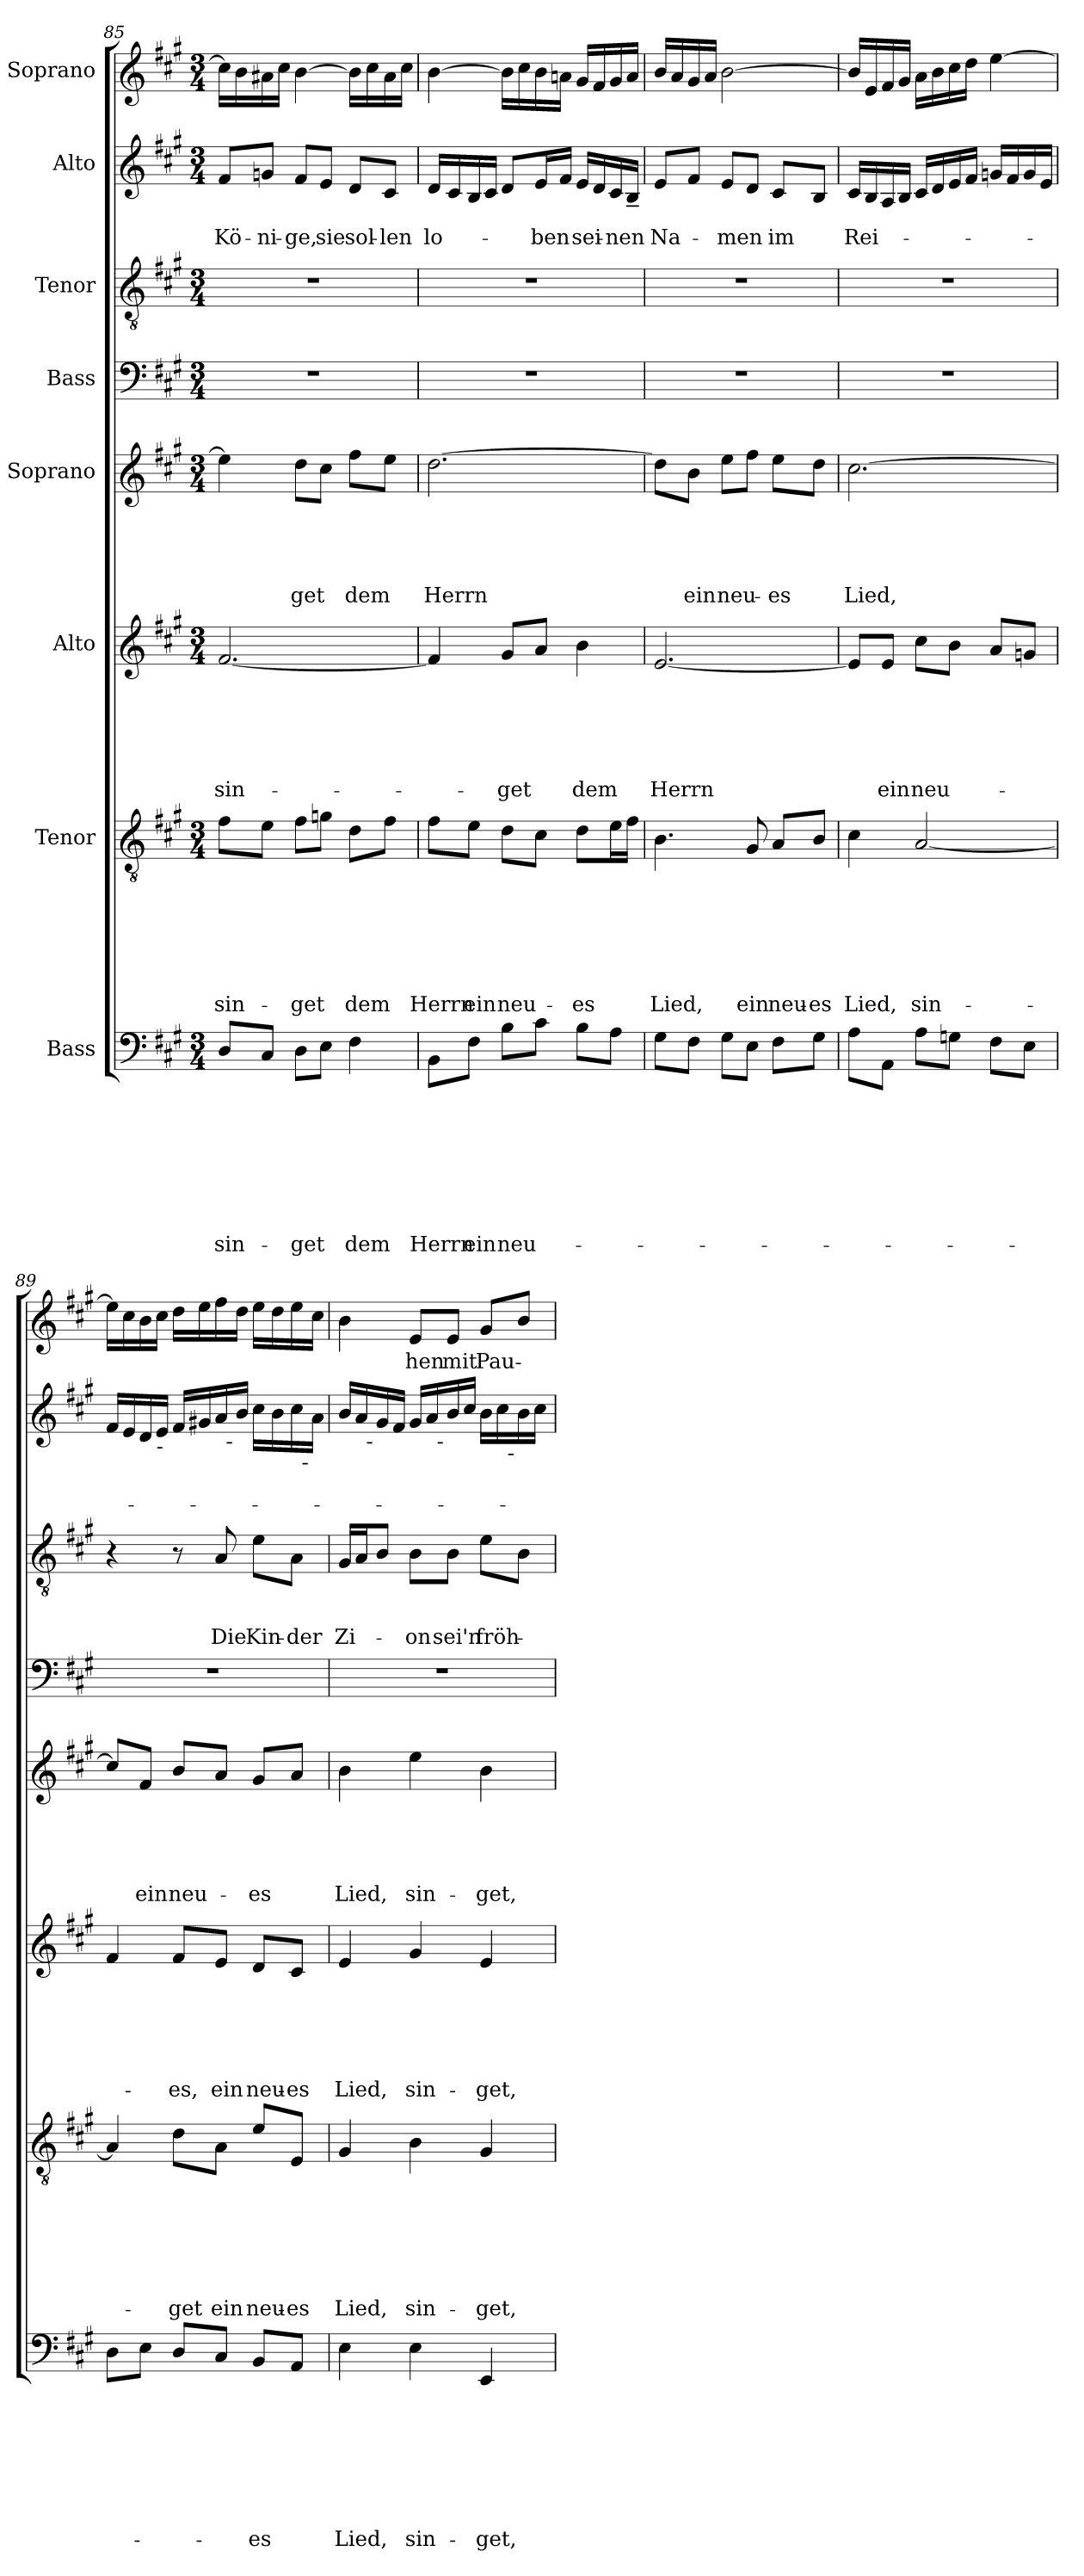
**kern	**text	**text	**text	**text	**text	**text	**text	**text	**kern	**text	**text	**text	**text	**text	**text	**text	**kern	**text	**text	**text	**text	**text	**text	**kern	**text	**text	**text	**text	**text	**kern	**kern	**text	**text	**text	**kern	**text	**text	**kern	**text
*part8	*part8	*part8	*part8	*part8	*part8	*part8	*part8	*part8	*part7	*part7	*part7	*part7	*part7	*part7	*part7	*part7	*part6	*part6	*part6	*part6	*part6	*part6	*part6	*part5	*part5	*part5	*part5	*part5	*part5	*part4	*part3	*part3	*part3	*part3	*part2	*part2	*part2	*part1	*part1
*staff8	*staff8	*staff8	*staff8	*staff8	*staff8	*staff8	*staff8	*staff8	*staff7	*staff7	*staff7	*staff7	*staff7	*staff7	*staff7	*staff7	*staff6	*staff6	*staff6	*staff6	*staff6	*staff6	*staff6	*staff5	*staff5	*staff5	*staff5	*staff5	*staff5	*staff4	*staff3	*staff3	*staff3	*staff3	*staff2	*staff2	*staff2	*staff1	*staff1
*I"Bass	*	*	*	*	*	*	*	*	*I"Tenor	*	*	*	*	*	*	*	*I"Alto	*	*	*	*	*	*	*I"Soprano	*	*	*	*	*	*I"Bass	*I"Tenor	*	*	*	*I"Alto	*	*	*I"Soprano	*
*clefF4	*	*	*	*	*	*	*	*	*clefGv2	*	*	*	*	*	*	*	*clefG2	*	*	*	*	*	*	*clefG2	*	*	*	*	*	*clefF4	*clefGv2	*	*	*	*clefG2	*	*	*clefG2	*
*k[f#c#g#]	*	*	*	*	*	*	*	*	*k[f#c#g#]	*	*	*	*	*	*	*	*k[f#c#g#]	*	*	*	*	*	*	*k[f#c#g#]	*	*	*	*	*	*k[f#c#g#]	*k[f#c#g#]	*	*	*	*k[f#c#g#]	*	*	*k[f#c#g#]	*
*A:	*	*	*	*	*	*	*	*	*A:	*	*	*	*	*	*	*	*A:	*	*	*	*	*	*	*A:	*	*	*	*	*	*A:	*A:	*	*	*	*A:	*	*	*A:	*
*M3/4	*	*	*	*	*	*	*	*	*M3/4	*	*	*	*	*	*	*	*M3/4	*	*	*	*	*	*	*M3/4	*	*	*	*	*	*M3/4	*M3/4	*	*	*	*M3/4	*	*	*M3/4	*
=85	=85	=85	=85	=85	=85	=85	=85	=85	=85	=85	=85	=85	=85	=85	=85	=85	=85	=85	=85	=85	=85	=85	=85	=85	=85	=85	=85	=85	=85	=85	=85	=85	=85	=85	=85	=85	=85	=85	=85
!	!	!	!	!	!	!	!	!LO:LY:b	!	!	!	!	!	!	!	!LO:LY:b	!	!	!	!	!	!	!LO:LY:b	!	!	!	!	!	!	!LO:N:vis=1	!LO:N:vis=1	!	!	!	!	!	!LO:LY:b	!	!
8D/L	.	.	.	.	.	.	.	sin-	8f#\L	.	.	.	.	.	.	sin-	[<2.f#/	.	.	.	.	.	sin-	4ee\]	.	.	.	.	.	2.r	2.r	.	.	.	8f#/L	.	Kö-	16cc#\LL]	.
.	.	.	.	.	.	.	.	.	.	.	.	.	.	.	.	.	.	.	.	.	.	.	.	.	.	.	.	.	.	.	.	.	.	.	.	.	.	16b\	.
!	!	!	!	!	!	!	!	!	!	!	!	!	!	!	!	!	!	!	!	!	!	!	!	!	!	!	!	!	!	!	!	!	!	!	!	!	!LO:LY:b	!	!
8C#/J	.	.	.	.	.	.	.	.	8e\J	.	.	.	.	.	.	.	.	.	.	.	.	.	.	.	.	.	.	.	.	.	.	.	.	.	8gn/J	.	-ni-	16a#X\	.
.	.	.	.	.	.	.	.	.	.	.	.	.	.	.	.	.	.	.	.	.	.	.	.	.	.	.	.	.	.	.	.	.	.	.	.	.	.	16cc#\JJ	.
!	!	!	!	!	!	!	!	!LO:LY:b	!	!	!	!	!	!	!	!LO:LY:b	!	!	!	!	!	!	!	!	!	!	!	!	!LO:LY:b	!	!	!	!	!	!	!	!LO:LY:b	!	!
8D\L	.	.	.	.	.	.	.	-get	8f#\L	.	.	.	.	.	.	-get	.	.	.	.	.	.	.	8dd\L	.	.	.	.	-get	.	.	.	.	.	8f#/L	.	-ge,	[>4b\	.
!	!	!	!	!	!	!	!	!	!	!	!	!	!	!	!	!	!	!	!	!	!	!	!	!	!	!	!	!	!	!	!	!	!	!	!	!	!LO:LY:b	!	!
8E\J	.	.	.	.	.	.	.	.	8gn\J	.	.	.	.	.	.	.	.	.	.	.	.	.	.	8cc#\J	.	.	.	.	.	.	.	.	.	.	8e/J	.	sie	.	.
!	!	!	!	!	!	!	!	!LO:LY:b	!	!	!	!	!	!	!	!LO:LY:b	!	!	!	!	!	!	!	!	!	!	!	!	!LO:LY:b	!	!	!	!	!	!	!	!LO:LY:b	!	!
4F#\	.	.	.	.	.	.	.	dem	8d\L	.	.	.	.	.	.	dem	.	.	.	.	.	.	.	8ff#\L	.	.	.	.	dem	.	.	.	.	.	8d/L	.	sol-	16b\LL]	.
.	.	.	.	.	.	.	.	.	.	.	.	.	.	.	.	.	.	.	.	.	.	.	.	.	.	.	.	.	.	.	.	.	.	.	.	.	.	16cc#\	.
!	!	!	!	!	!	!	!	!	!	!	!	!	!	!	!	!	!	!	!	!	!	!	!	!	!	!	!	!	!	!	!	!	!	!	!	!	!LO:LY:b	!	!
.	.	.	.	.	.	.	.	.	8f#\J	.	.	.	.	.	.	.	.	.	.	.	.	.	.	8ee\J	.	.	.	.	.	.	.	.	.	.	8c#/J	.	-len	16a#\	.
.	.	.	.	.	.	.	.	.	.	.	.	.	.	.	.	.	.	.	.	.	.	.	.	.	.	.	.	.	.	.	.	.	.	.	.	.	.	16cc#\JJ	.
!!LO:PB:g=z
=86	=86	=86	=86	=86	=86	=86	=86	=86	=86	=86	=86	=86	=86	=86	=86	=86	=86	=86	=86	=86	=86	=86	=86	=86	=86	=86	=86	=86	=86	=86	=86	=86	=86	=86	=86	=86	=86	=86	=86
!	!	!	!	!	!	!	!	!LO:LY:b	!	!	!	!	!	!	!	!LO:LY:b	!	!	!	!	!	!	!	!	!	!	!	!	!LO:LY:b	!LO:N:vis=1	!LO:N:vis=1	!	!	!	!	!	!LO:LY:b	!	!
8BB\L	.	.	.	.	.	.	.	Herrn	8f#\L	.	.	.	.	.	.	Herrn	4f#/]	.	.	.	.	.	.	[>2.dd\	.	.	.	.	Herrn	2.r	2.r	.	.	.	16d/LL	.	lo-	[>4b\	.
.	.	.	.	.	.	.	.	.	.	.	.	.	.	.	.	.	.	.	.	.	.	.	.	.	.	.	.	.	.	.	.	.	.	.	16c#/	.	.	.	.
!	!	!	!	!	!	!	!	!LO:LY:b	!	!	!	!	!	!	!	!LO:LY:b	!	!	!	!	!	!	!	!	!	!	!	!	!	!	!	!	!	!	!	!	!	!	!
8F#\J	.	.	.	.	.	.	.	ein	8e\J	.	.	.	.	.	.	ein	.	.	.	.	.	.	.	.	.	.	.	.	.	.	.	.	.	.	16B/	.	.	.	.
.	.	.	.	.	.	.	.	.	.	.	.	.	.	.	.	.	.	.	.	.	.	.	.	.	.	.	.	.	.	.	.	.	.	.	16c#/JJ	.	.	.	.
!	!	!	!	!	!	!	!	!LO:LY:b	!	!	!	!	!	!	!	!LO:LY:b	!	!	!	!	!	!	!LO:LY:b	!	!	!	!	!	!	!	!	!	!	!	!	!	!	!	!
8B\L	.	.	.	.	.	.	.	neu-	8d\L	.	.	.	.	.	.	neu-	8g#/L	.	.	.	.	.	-get	.	.	.	.	.	.	.	.	.	.	.	8d/L	.	.	16b\LL]	.
.	.	.	.	.	.	.	.	.	.	.	.	.	.	.	.	.	.	.	.	.	.	.	.	.	.	.	.	.	.	.	.	.	.	.	.	.	.	16cc#\	.
!	!	!	!	!	!	!	!	!	!	!	!	!	!	!	!	!	!	!	!	!	!	!	!	!	!	!	!	!	!	!	!	!	!	!	!	!	!LO:LY:b	!	!
8c#\J	.	.	.	.	.	.	.	.	8c#\J	.	.	.	.	.	.	.	8a/J	.	.	.	.	.	.	.	.	.	.	.	.	.	.	.	.	.	16e/L	.	-ben	16b\	.
.	.	.	.	.	.	.	.	.	.	.	.	.	.	.	.	.	.	.	.	.	.	.	.	.	.	.	.	.	.	.	.	.	.	.	16f#/JJ	.	.	16an\JJ	.
!	!	!	!	!	!	!	!	!	!	!	!	!	!	!	!	!LO:LY:b	!	!	!	!	!	!	!LO:LY:b	!	!	!	!	!	!	!	!	!	!	!	!	!	!LO:LY:b	!	!
8B\L	.	.	.	.	.	.	.	.	8d\L	.	.	.	.	.	.	-es	4b\	.	.	.	.	.	dem	.	.	.	.	.	.	.	.	.	.	.	16e/LL	.	sei-	16g#/LL	.
.	.	.	.	.	.	.	.	.	.	.	.	.	.	.	.	.	.	.	.	.	.	.	.	.	.	.	.	.	.	.	.	.	.	.	16d/	.	.	16f#/	.
!	!	!	!	!	!	!	!	!	!	!	!	!	!	!	!	!	!	!	!	!	!	!	!	!	!	!	!	!	!	!	!	!	!	!	!	!	!LO:LY:b	!	!
8A\J	.	.	.	.	.	.	.	.	16e\L	.	.	.	.	.	.	.	.	.	.	.	.	.	.	.	.	.	.	.	.	.	.	.	.	.	16c#/	.	-nen	16g#/	.
.	.	.	.	.	.	.	.	.	16f#\JJ	.	.	.	.	.	.	.	.	.	.	.	.	.	.	.	.	.	.	.	.	.	.	.	.	.	16B~</JJ	.	.	16a/JJ	.
=87	=87	=87	=87	=87	=87	=87	=87	=87	=87	=87	=87	=87	=87	=87	=87	=87	=87	=87	=87	=87	=87	=87	=87	=87	=87	=87	=87	=87	=87	=87	=87	=87	=87	=87	=87	=87	=87	=87	=87
!	!	!	!	!	!	!	!	!	!	!	!	!	!	!	!	!LO:LY:b	!	!	!	!	!	!	!LO:LY:b	!	!	!	!	!	!	!LO:N:vis=1	!LO:N:vis=1	!	!	!	!	!	!LO:LY:b	!	!
8G#\L	.	.	.	.	.	.	.	.	4.B\	.	.	.	.	.	.	Lied,	[<2.e/	.	.	.	.	.	Herrn	8dd\L]	.	.	.	.	.	2.r	2.r	.	.	.	8e/L	.	Na-	16b/LL	.
.	.	.	.	.	.	.	.	.	.	.	.	.	.	.	.	.	.	.	.	.	.	.	.	.	.	.	.	.	.	.	.	.	.	.	.	.	.	16a/	.
!	!	!	!	!	!	!	!	!	!	!	!	!	!	!	!	!	!	!	!	!	!	!	!	!	!	!	!	!	!LO:LY:b	!	!	!	!	!	!	!	!	!	!
8F#\J	.	.	.	.	.	.	.	.	.	.	.	.	.	.	.	.	.	.	.	.	.	.	.	8b\J	.	.	.	.	ein	.	.	.	.	.	8f#/J	.	.	16g#/	.
.	.	.	.	.	.	.	.	.	.	.	.	.	.	.	.	.	.	.	.	.	.	.	.	.	.	.	.	.	.	.	.	.	.	.	.	.	.	16a/JJ	.
!	!	!	!	!	!	!	!	!	!	!	!	!	!	!	!	!	!	!	!	!	!	!	!	!	!	!	!	!	!LO:LY:b	!	!	!	!	!	!	!	!LO:LY:b	!	!
8G#\L	.	.	.	.	.	.	.	.	.	.	.	.	.	.	.	.	.	.	.	.	.	.	.	8ee\L	.	.	.	.	neu-	.	.	.	.	.	8e/L	.	-men	[>2b\	.
!	!	!	!	!	!	!	!	!	!	!	!	!	!	!	!	!LO:LY:b	!	!	!	!	!	!	!	!	!	!	!	!	!	!	!	!	!	!	!	!	!	!	!
8E\J	.	.	.	.	.	.	.	.	8G#/	.	.	.	.	.	.	ein	.	.	.	.	.	.	.	8ff#\J	.	.	.	.	.	.	.	.	.	.	8d/J	.	.	.	.
!	!	!	!	!	!	!	!	!	!	!	!	!	!	!	!	!LO:LY:b	!	!	!	!	!	!	!	!	!	!	!	!	!LO:LY:b	!	!	!	!	!	!	!	!LO:LY:b	!	!
8F#\L	.	.	.	.	.	.	.	.	8A/L	.	.	.	.	.	.	neu-	.	.	.	.	.	.	.	8ee\L	.	.	.	.	-es	.	.	.	.	.	8c#/L	.	im	.	.
!	!	!	!	!	!	!	!	!	!	!	!	!	!	!	!	!LO:LY:b:rj	!	!	!	!	!	!	!	!	!	!	!	!	!	!	!	!	!	!	!	!	!	!	!
8G#\J	.	.	.	.	.	.	.	.	8B/J	.	.	.	.	.	.	-es	.	.	.	.	.	.	.	8dd\J	.	.	.	.	.	.	.	.	.	.	8B/J	.	.	.	.
=88	=88	=88	=88	=88	=88	=88	=88	=88	=88	=88	=88	=88	=88	=88	=88	=88	=88	=88	=88	=88	=88	=88	=88	=88	=88	=88	=88	=88	=88	=88	=88	=88	=88	=88	=88	=88	=88	=88	=88
!	!	!	!	!	!	!	!	!	!	!	!	!	!	!	!	!LO:LY:b	!	!	!	!	!	!	!	!	!	!	!	!	!LO:LY:b	!LO:N:vis=1	!LO:N:vis=1	!	!	!	!	!	!LO:LY:b	!	!
8A\L	.	.	.	.	.	.	.	.	4c#\	.	.	.	.	.	.	Lied,	8e/L]	.	.	.	.	.	.	[>2.cc#\	.	.	.	.	Lied,	2.r	2.r	.	.	.	16c#/LL	.	Rei-	16b/LL]	.
.	.	.	.	.	.	.	.	.	.	.	.	.	.	.	.	.	.	.	.	.	.	.	.	.	.	.	.	.	.	.	.	.	.	.	16B/	.	.	16e/	.
!	!	!	!	!	!	!	!	!	!	!	!	!	!	!	!	!	!	!	!	!	!	!	!LO:LY:b	!	!	!	!	!	!	!	!	!	!	!	!	!	!	!	!
8AA\J	.	.	.	.	.	.	.	.	.	.	.	.	.	.	.	.	8e/J	.	.	.	.	.	ein	.	.	.	.	.	.	.	.	.	.	.	16A/	.	.	16f#/	.
.	.	.	.	.	.	.	.	.	.	.	.	.	.	.	.	.	.	.	.	.	.	.	.	.	.	.	.	.	.	.	.	.	.	.	16B/JJ	.	.	16g#/JJ	.
!	!	!	!	!	!	!	!	!	!	!	!	!	!	!	!	!LO:LY:b	!	!	!	!	!	!	!LO:LY:b	!	!	!	!	!	!	!	!	!	!	!	!	!	!	!	!
8A\L	.	.	.	.	.	.	.	.	[<2A/	.	.	.	.	.	.	sin-	8cc#\L	.	.	.	.	.	neu-	.	.	.	.	.	.	.	.	.	.	.	16c#/LL	.	.	16a\LL	.
.	.	.	.	.	.	.	.	.	.	.	.	.	.	.	.	.	.	.	.	.	.	.	.	.	.	.	.	.	.	.	.	.	.	.	16d/	.	.	16b\	.
8Gn\J	.	.	.	.	.	.	.	.	.	.	.	.	.	.	.	.	8b\J	.	.	.	.	.	.	.	.	.	.	.	.	.	.	.	.	.	16e/	.	.	16cc#\	.
.	.	.	.	.	.	.	.	.	.	.	.	.	.	.	.	.	.	.	.	.	.	.	.	.	.	.	.	.	.	.	.	.	.	.	16f#/JJ	.	.	16dd\JJ	.
8F#\L	.	.	.	.	.	.	.	.	.	.	.	.	.	.	.	.	8a/L	.	.	.	.	.	.	.	.	.	.	.	.	.	.	.	.	.	16gn/LL	.	.	[>4ee\	.
.	.	.	.	.	.	.	.	.	.	.	.	.	.	.	.	.	.	.	.	.	.	.	.	.	.	.	.	.	.	.	.	.	.	.	16f#/	.	.	.	.
8E\J	.	.	.	.	.	.	.	.	.	.	.	.	.	.	.	.	8gn/J	.	.	.	.	.	.	.	.	.	.	.	.	.	.	.	.	.	16g/	.	.	.	.
.	.	.	.	.	.	.	.	.	.	.	.	.	.	.	.	.	.	.	.	.	.	.	.	.	.	.	.	.	.	.	.	.	.	.	16e/JJ	.	.	.	.
=89	=89	=89	=89	=89	=89	=89	=89	=89	=89	=89	=89	=89	=89	=89	=89	=89	=89	=89	=89	=89	=89	=89	=89	=89	=89	=89	=89	=89	=89	=89	=89	=89	=89	=89	=89	=89	=89	=89	=89
!	!	!	!	!	!	!	!	!	!	!	!	!	!	!	!	!	!	!	!	!	!	!	!	!	!	!	!	!	!	!LO:N:vis=1	!	!	!	!	!	!	!	!	!
*	*	*	*	*	*	*	*	*	*	*	*	*	*	*	*	*	*	*	*	*	*	*	*	*	*	*	*	*	*	*	*	*	*	*	*^	*	*	*	*
8D\L	.	.	.	.	.	.	.	.	4A/]	.	.	.	.	.	.	.	4f#/	.	.	.	.	.	.	8cc#/L]	.	.	.	.	.	2.r	4r	.	.	.	16f#/LL	4ryy	.	.	16ee\LL]	.
.	.	.	.	.	.	.	.	.	.	.	.	.	.	.	.	.	.	.	.	.	.	.	.	.	.	.	.	.	.	.	.	.	.	.	16e/	.	.	.	16cc#\	.
!	!	!	!	!	!	!	!	!	!	!	!	!	!	!	!	!	!	!	!	!	!	!	!	!	!	!	!	!	!LO:LY:b	!	!	!	!	!	!	!	!	!	!	!
8E\J	.	.	.	.	.	.	.	.	.	.	.	.	.	.	.	.	.	.	.	.	.	.	.	8f#/J	.	.	.	.	ein	.	.	.	.	.	16d/	.	.	.	16b\	.
!	!	!	!	!	!	!	!	!	!	!	!	!	!	!	!	!	!	!	!	!	!	!	!	!	!	!	!	!	!	!	!	!	!	!	!LO:TX:b:t=-	!	!	!	!	!
.	.	.	.	.	.	.	.	.	.	.	.	.	.	.	.	.	.	.	.	.	.	.	.	.	.	.	.	.	.	.	.	.	.	.	16e/JJ	.	.	.	16cc#\JJ	.
!	!	!	!	!	!	!	!	!	!	!	!	!	!	!	!	!LO:LY:b	!	!	!	!	!	!	!LO:LY:b	!	!	!	!	!	!LO:LY:b	!	!	!	!	!	!	!	!	!	!	!
8D/L	.	.	.	.	.	.	.	.	8d\L	.	.	.	.	.	.	-get	8f#/L	.	.	.	.	.	-es,	8b/L	.	.	.	.	neu-	.	8r	.	.	.	16f#/LL	8ryy	.	.	16dd\LL	.
.	.	.	.	.	.	.	.	.	.	.	.	.	.	.	.	.	.	.	.	.	.	.	.	.	.	.	.	.	.	.	.	.	.	.	16g#X/	.	.	.	16ee\	.
!	!	!	!	!	!	!	!	!	!	!	!	!	!	!	!	!LO:LY:b	!	!	!	!	!	!	!LO:LY:b	!	!	!	!	!	!	!	!	!	!	!LO:LY:b	!	!	!	!	!	!
8C#/J	.	.	.	.	.	.	.	.	8A\J	.	.	.	.	.	.	ein	8e/J	.	.	.	.	.	ein	8a/J	.	.	.	.	.	.	8A/	.	.	Die	16a/	32ryy	.	.	16ff#\	.
!	!	!	!	!	!	!	!	!	!	!	!	!	!	!	!	!	!	!	!	!	!	!	!	!	!	!	!	!	!	!	!	!	!	!	!	!LO:TX:b:t=-	!	!	!	!
.	.	.	.	.	.	.	.	.	.	.	.	.	.	.	.	.	.	.	.	.	.	.	.	.	.	.	.	.	.	.	.	.	.	.	.	4ryy	.	.	.	.
.	.	.	.	.	.	.	.	.	.	.	.	.	.	.	.	.	.	.	.	.	.	.	.	.	.	.	.	.	.	.	.	.	.	.	16b/JJ	.	.	.	16dd\JJ	.
!	!	!	!	!	!	!	!	!LO:LY:b	!	!	!	!	!	!	!	!LO:LY:b	!	!	!	!	!	!	!LO:LY:b	!	!	!	!	!	!LO:LY:b	!	!	!	!	!LO:LY:b	!	!	!	!	!	!
8BB/L	.	.	.	.	.	.	.	-es	8e/L	.	.	.	.	.	.	neu-	8d/L	.	.	.	.	.	neu-	8g#/L	.	.	.	.	-es	.	8e\L	.	.	Kin-	16cc#\LL	.	.	.	16ee\LL	.
.	.	.	.	.	.	.	.	.	.	.	.	.	.	.	.	.	.	.	.	.	.	.	.	.	.	.	.	.	.	.	.	.	.	.	16b\	.	.	.	16dd\	.
!	!	!	!	!	!	!	!	!	!	!	!	!	!	!	!	!LO:LY:b	!	!	!	!	!	!	!LO:LY:b	!	!	!	!	!	!	!	!	!	!	!LO:LY:b:rj	!	!	!	!	!	!
8AA/J	.	.	.	.	.	.	.	.	8E/J	.	.	.	.	.	.	-es	8c#/J	.	.	.	.	.	-es	8a/J	.	.	.	.	.	.	8A\J	.	.	-der	16cc#\	.	.	.	16ee\	.
!	!	!	!	!	!	!	!	!	!	!	!	!	!	!	!	!	!	!	!	!	!	!	!	!	!	!	!	!	!	!	!	!	!	!	!	!LO:TX:b:t=-	!	!	!	!
.	.	.	.	.	.	.	.	.	.	.	.	.	.	.	.	.	.	.	.	.	.	.	.	.	.	.	.	.	.	.	.	.	.	.	.	16.ryy	.	.	.	.
.	.	.	.	.	.	.	.	.	.	.	.	.	.	.	.	.	.	.	.	.	.	.	.	.	.	.	.	.	.	.	.	.	.	.	16a\JJ	.	.	.	16cc#\JJ	.
!!LO:PB:g=z
=90	=90	=90	=90	=90	=90	=90	=90	=90	=90	=90	=90	=90	=90	=90	=90	=90	=90	=90	=90	=90	=90	=90	=90	=90	=90	=90	=90	=90	=90	=90	=90	=90	=90	=90	=90	=90	=90	=90	=90	=90
!	!	!	!	!	!	!	!	!LO:LY:b	!	!	!	!	!	!	!	!LO:LY:b	!	!	!	!	!	!	!LO:LY:b	!	!	!	!	!	!LO:LY:b	!LO:N:vis=1	!	!	!	!LO:LY:b	!	!	!	!	!	!
*	*	*	*	*	*	*	*	*	*	*	*	*	*	*	*	*	*	*	*	*	*	*	*	*	*	*	*	*	*	*	*	*	*	*	*	*^	*	*	*	*
4E\	.	.	.	.	.	.	.	Lied,	4G#/	.	.	.	.	.	.	Lied,	4e/	.	.	.	.	.	Lied,	4b\	.	.	.	.	Lied,	2.r	16G#/LL	.	.	Zi-	16b/LL	16.ryy	4ryy	.	.	4b\	.
.	.	.	.	.	.	.	.	.	.	.	.	.	.	.	.	.	.	.	.	.	.	.	.	.	.	.	.	.	.	.	16A/J	.	.	.	16a/	.	.	.	.	.	.
!	!	!	!	!	!	!	!	!	!	!	!	!	!	!	!	!	!	!	!	!	!	!	!	!	!	!	!	!	!	!	!	!	!	!	!	!LO:TX:b:t=-	!	!	!	!	!
.	.	.	.	.	.	.	.	.	.	.	.	.	.	.	.	.	.	.	.	.	.	.	.	.	.	.	.	.	.	.	.	.	.	.	.	2ryy	.	.	.	.	.
.	.	.	.	.	.	.	.	.	.	.	.	.	.	.	.	.	.	.	.	.	.	.	.	.	.	.	.	.	.	.	8B/J	.	.	.	16g#/	.	.	.	.	.	.
.	.	.	.	.	.	.	.	.	.	.	.	.	.	.	.	.	.	.	.	.	.	.	.	.	.	.	.	.	.	.	.	.	.	.	16f#/JJ	.	.	.	.	.	.
!	!	!	!	!	!	!	!	!LO:LY:b	!	!	!	!	!	!	!	!LO:LY:b	!	!	!	!	!	!	!LO:LY:b	!	!	!	!	!	!LO:LY:b	!	!	!	!	!LO:LY:b	!	!	!	!	!	!	!LO:LY:b
4E\	.	.	.	.	.	.	.	sin-	4B\	.	.	.	.	.	.	sin-	4g#/	.	.	.	.	.	sin-	4ee\	.	.	.	.	sin-	.	8B\L	.	.	-on	16g#/LL	.	16.ryy	.	.	8e/L	hen
.	.	.	.	.	.	.	.	.	.	.	.	.	.	.	.	.	.	.	.	.	.	.	.	.	.	.	.	.	.	.	.	.	.	.	16a/	.	.	.	.	.	.
!	!	!	!	!	!	!	!	!	!	!	!	!	!	!	!	!	!	!	!	!	!	!	!	!	!	!	!	!	!	!	!	!	!	!	!	!	!LO:TX:b:t=-	!	!	!	!
.	.	.	.	.	.	.	.	.	.	.	.	.	.	.	.	.	.	.	.	.	.	.	.	.	.	.	.	.	.	.	.	.	.	.	.	.	4ryy	.	.	.	.
!	!	!	!	!	!	!	!	!	!	!	!	!	!	!	!	!	!	!	!	!	!	!	!	!	!	!	!	!	!	!	!	!	!	!LO:LY:b	!	!	!	!	!	!	!LO:LY:b
.	.	.	.	.	.	.	.	.	.	.	.	.	.	.	.	.	.	.	.	.	.	.	.	.	.	.	.	.	.	.	8B\J	.	.	sei'n	16b/	.	.	.	.	8e/J	mit
.	.	.	.	.	.	.	.	.	.	.	.	.	.	.	.	.	.	.	.	.	.	.	.	.	.	.	.	.	.	.	.	.	.	.	16cc#/JJ	.	.	.	.	.	.
!	!	!	!	!	!	!	!	!LO:LY:b	!	!	!	!	!	!	!	!LO:LY:b	!	!	!	!	!	!	!LO:LY:b	!	!	!	!	!	!LO:LY:b	!	!	!	!	!LO:LY:b	!	!	!	!	!	!	!LO:LY:b
4EE/	.	.	.	.	.	.	.	-get,	4G#/	.	.	.	.	.	.	-get,	4e/	.	.	.	.	.	-get,	4b\	.	.	.	.	-get,	.	8e\L	.	.	fröh-	16b\LL	.	.	.	.	8g#/L	Pau-
.	.	.	.	.	.	.	.	.	.	.	.	.	.	.	.	.	.	.	.	.	.	.	.	.	.	.	.	.	.	.	.	.	.	.	16cc#\	.	.	.	.	.	.
!	!	!	!	!	!	!	!	!	!	!	!	!	!	!	!	!	!	!	!	!	!	!	!	!	!	!	!	!	!	!	!	!	!	!	!	!LO:TX:b:t=-	!	!	!	!	!
.	.	.	.	.	.	.	.	.	.	.	.	.	.	.	.	.	.	.	.	.	.	.	.	.	.	.	.	.	.	.	.	.	.	.	.	8ryy	8ryy	.	.	.	.
.	.	.	.	.	.	.	.	.	.	.	.	.	.	.	.	.	.	.	.	.	.	.	.	.	.	.	.	.	.	.	8B\J	.	.	.	16b\	.	.	.	.	8b/J	.
.	.	.	.	.	.	.	.	.	.	.	.	.	.	.	.	.	.	.	.	.	.	.	.	.	.	.	.	.	.	.	.	.	.	.	16cc#\JJ	.	.	.	.	.	.
.	.	.	.	.	.	.	.	.	.	.	.	.	.	.	.	.	.	.	.	.	.	.	.	.	.	.	.	.	.	.	.	.	.	.	.	32ryy	32ryy	.	.	.	.
*	*	*	*	*	*	*	*	*	*	*	*	*	*	*	*	*	*	*	*	*	*	*	*	*	*	*	*	*	*	*	*	*	*	*	*v	*v	*v	*	*	*	*
=	=	=	=	=	=	=	=	=	=	=	=	=	=	=	=	=	=	=	=	=	=	=	=	=	=	=	=	=	=	=	=	=	=	=	=	=	=	=	=
*-	*-	*-	*-	*-	*-	*-	*-	*-	*-	*-	*-	*-	*-	*-	*-	*-	*-	*-	*-	*-	*-	*-	*-	*-	*-	*-	*-	*-	*-	*-	*-	*-	*-	*-	*-	*-	*-	*-	*-
